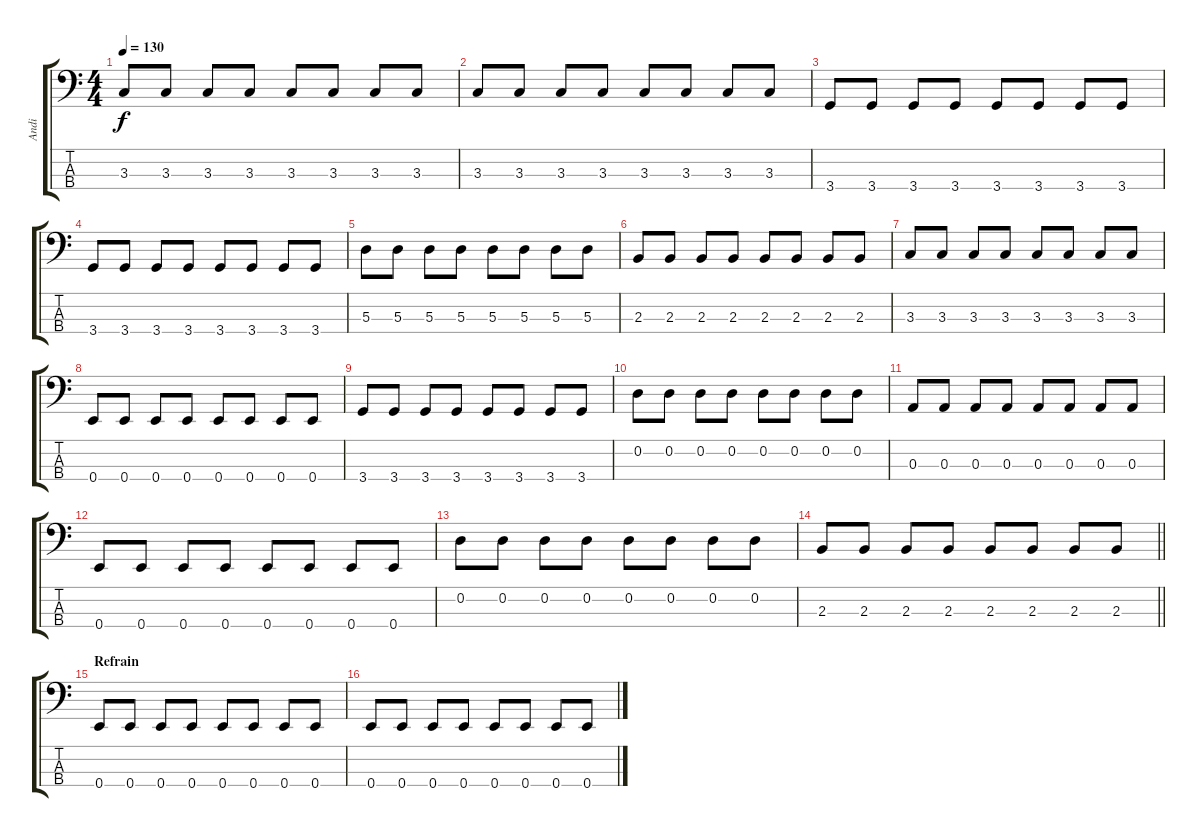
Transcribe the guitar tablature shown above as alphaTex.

\track ("Andi" "Andi") {instrument electricbasspick}
\staff {score tabs}
\tuning (G2 D2 A1 E1) {hide}
\ts (4 4)
\tempo 130
\clef f4
\ks c
3.3.8{dy f} 3.3.8 3.3.8 3.3.8 3.3.8 3.3.8 3.3.8 3.3.8 |
3.3.8 3.3.8 3.3.8 3.3.8 3.3.8 3.3.8 3.3.8 3.3.8 |
3.4.8 3.4.8 3.4.8 3.4.8 3.4.8 3.4.8 3.4.8 3.4.8 |
3.4.8 3.4.8 3.4.8 3.4.8 3.4.8 3.4.8 3.4.8 3.4.8 |
5.3.8 5.3.8 5.3.8 5.3.8 5.3.8 5.3.8 5.3.8 5.3.8 |
2.3.8 2.3.8 2.3.8 2.3.8 2.3.8 2.3.8 2.3.8 2.3.8 |
3.3.8 3.3.8 3.3.8 3.3.8 3.3.8 3.3.8 3.3.8 3.3.8 |
0.4.8 0.4.8 0.4.8 0.4.8 0.4.8 0.4.8 0.4.8 0.4.8 |
3.4.8 3.4.8 3.4.8 3.4.8 3.4.8 3.4.8 3.4.8 3.4.8 |
0.2.8 0.2.8 0.2.8 0.2.8 0.2.8 0.2.8 0.2.8 0.2.8 |
0.3.8 0.3.8 0.3.8 0.3.8 0.3.8 0.3.8 0.3.8 0.3.8 |
0.4.8 0.4.8 0.4.8 0.4.8 0.4.8 0.4.8 0.4.8 0.4.8 |
0.2.8 0.2.8 0.2.8 0.2.8 0.2.8 0.2.8 0.2.8 0.2.8 |
\barLineRight lightlight
2.3.8 2.3.8 2.3.8 2.3.8 2.3.8 2.3.8 2.3.8 2.3.8 |
\section ("" "Refrain")
0.4.8 0.4.8 0.4.8 0.4.8 0.4.8 0.4.8 0.4.8 0.4.8 |
0.4.8 0.4.8 0.4.8 0.4.8 0.4.8 0.4.8 0.4.8 0.4.8
